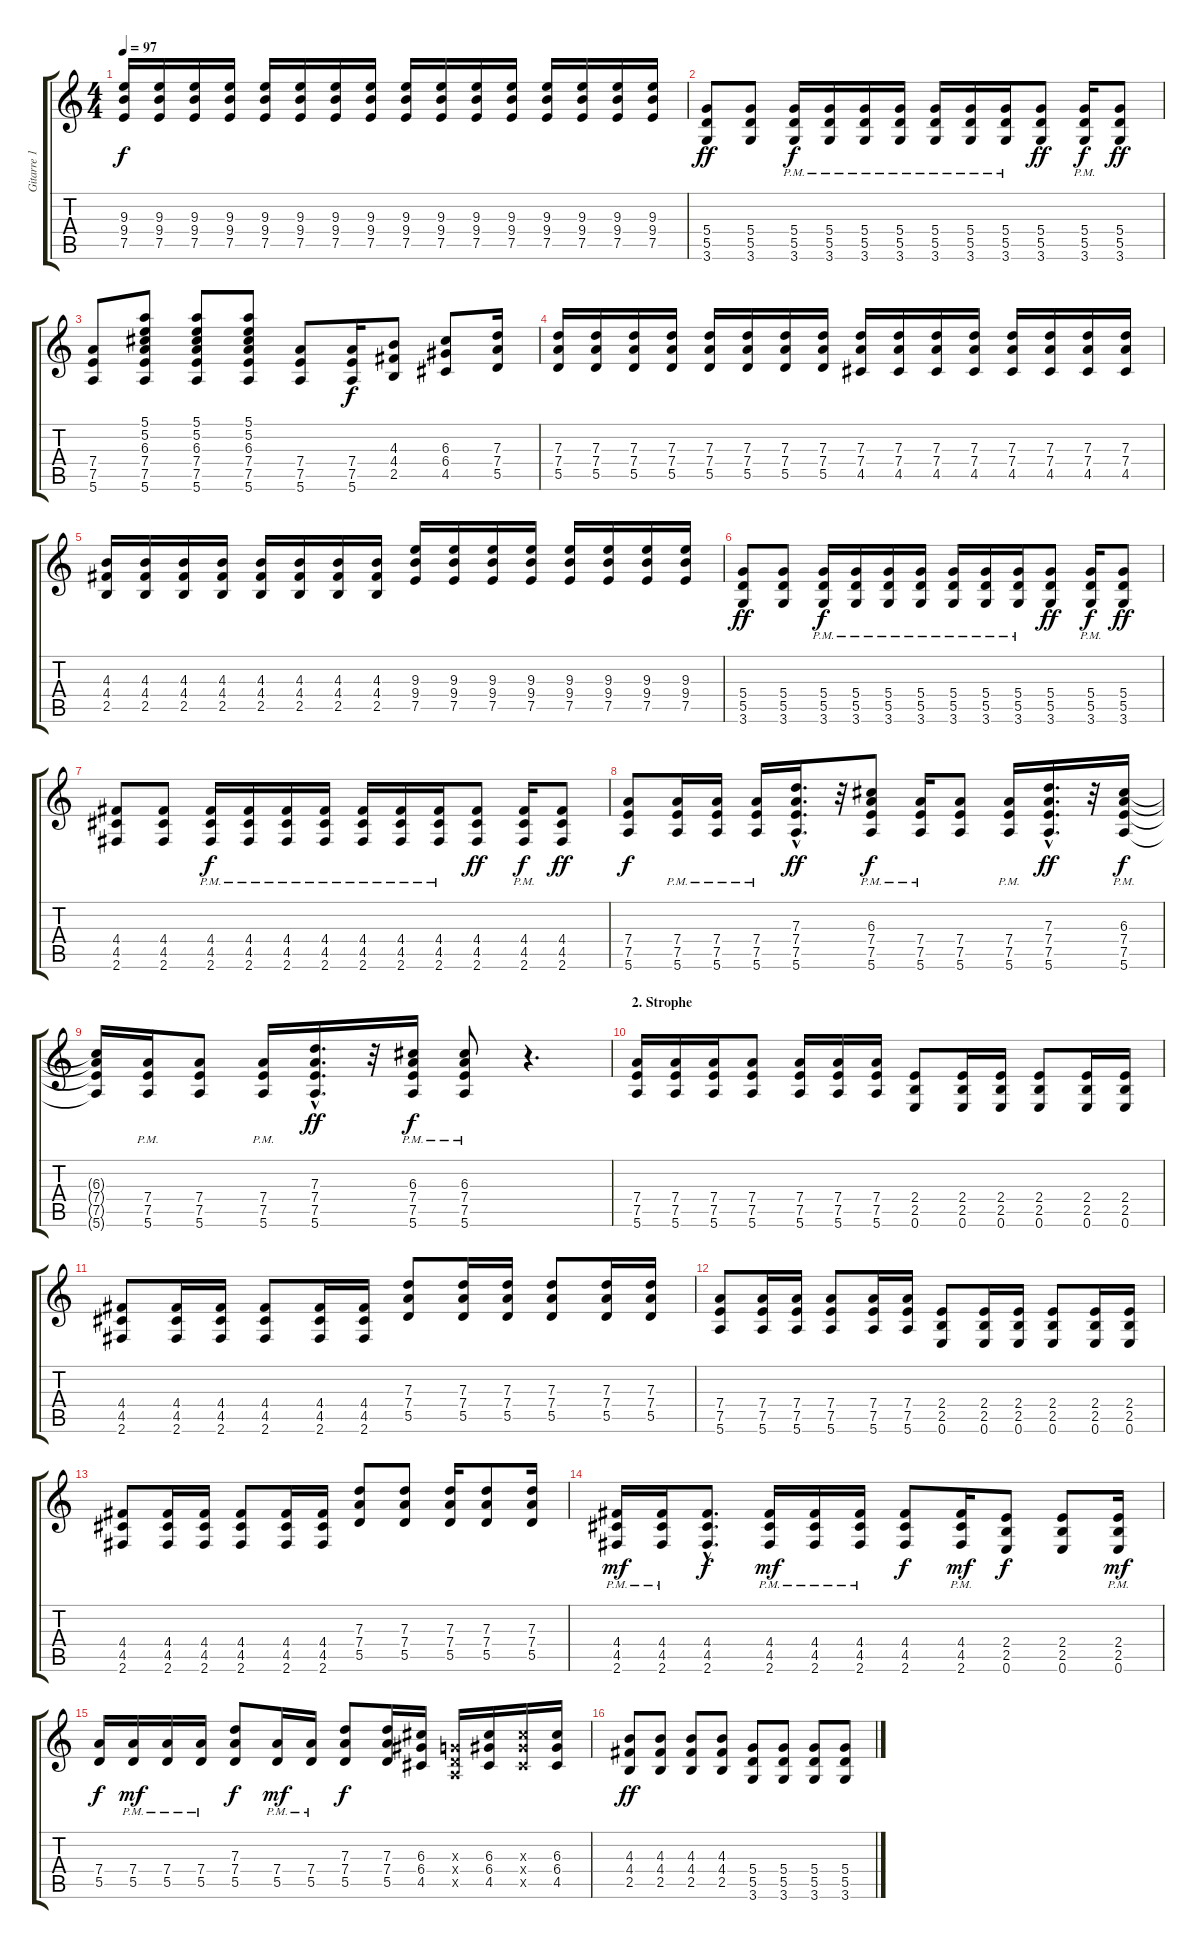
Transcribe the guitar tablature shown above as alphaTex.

\track ("Gitarre 1 (rythm)" "Gitarre 1 ") {instrument distortionguitar}
\staff {score tabs}
\tuning (E4 B3 G3 D3 A2 E2) {hide}
\ts (4 4)
\tempo 97
\clef g2
\ks c
(9.3 9.4 7.5).16{dy f} (9.3 9.4 7.5).16 (9.3 9.4 7.5).16 (9.3 9.4 7.5).16 (9.3 9.4 7.5).16 (9.3 9.4 7.5).16 (9.3 9.4 7.5).16 (9.3 9.4 7.5).16 (9.3 9.4 7.5).16 (9.3 9.4 7.5).16 (9.3 9.4 7.5).16 (9.3 9.4 7.5).16 (9.3 9.4 7.5).16 (9.3 9.4 7.5).16 (9.3 9.4 7.5).16 (9.3 9.4 7.5).16 |
(5.4 5.5 3.6).8{dy ff} (5.4 5.5 3.6).8 (5.4{pm} 5.5{pm} 3.6{pm}).16{dy f} (5.4{pm} 5.5{pm} 3.6{pm}).16 (5.4{pm} 5.5{pm} 3.6{pm}).16 (5.4{pm} 5.5{pm} 3.6{pm}).16 (5.4{pm} 5.5{pm} 3.6{pm}).16 (5.4{pm} 5.5{pm} 3.6{pm}).16 (5.4{pm} 5.5{pm} 3.6{pm}).16 (5.4 5.5 3.6).8{dy ff} (5.4{pm} 5.5{pm} 3.6{pm}).16{dy f} (5.4 5.5 3.6).8{dy ff} |
(7.4 7.5 5.6).8 (5.1 5.2 6.3 7.4 7.5 5.6).8 (5.1 5.2 6.3 7.4 7.5 5.6).8 (5.1 5.2 6.3 7.4 7.5 5.6).8 (7.4 7.5 5.6).8 (7.4 7.5 5.6).16{dy f} (4.3 4.4 2.5).8 (6.3 6.4 4.5).8 (7.3 7.4 5.5).16 |
(7.3 7.4 5.5).16 (7.3 7.4 5.5).16 (7.3 7.4 5.5).16 (7.3 7.4 5.5).16 (7.3 7.4 5.5).16 (7.3 7.4 5.5).16 (7.3 7.4 5.5).16 (7.3 7.4 5.5).16 (7.3 7.4 4.5).16 (7.3 7.4 4.5).16 (7.3 7.4 4.5).16 (7.3 7.4 4.5).16 (7.3 7.4 4.5).16 (7.3 7.4 4.5).16 (7.3 7.4 4.5).16 (7.3 7.4 4.5).16 |
(4.3 4.4 2.5).16 (4.3 4.4 2.5).16 (4.3 4.4 2.5).16 (4.3 4.4 2.5).16 (4.3 4.4 2.5).16 (4.3 4.4 2.5).16 (4.3 4.4 2.5).16 (4.3 4.4 2.5).16 (9.3 9.4 7.5).16 (9.3 9.4 7.5).16 (9.3 9.4 7.5).16 (9.3 9.4 7.5).16 (9.3 9.4 7.5).16 (9.3 9.4 7.5).16 (9.3 9.4 7.5).16 (9.3 9.4 7.5).16 |
(5.4 5.5 3.6).8{dy ff} (5.4 5.5 3.6).8 (5.4{pm} 5.5{pm} 3.6{pm}).16{dy f} (5.4{pm} 5.5{pm} 3.6{pm}).16 (5.4{pm} 5.5{pm} 3.6{pm}).16 (5.4{pm} 5.5{pm} 3.6{pm}).16 (5.4{pm} 5.5{pm} 3.6{pm}).16 (5.4{pm} 5.5{pm} 3.6{pm}).16 (5.4{pm} 5.5{pm} 3.6{pm}).16 (5.4 5.5 3.6).8{dy ff} (5.4{pm} 5.5{pm} 3.6{pm}).16{dy f} (5.4 5.5 3.6).8{dy ff} |
(4.4 4.5 2.6).8 (4.4 4.5 2.6).8 (4.4{pm} 4.5{pm} 2.6{pm}).16{dy f} (4.4{pm} 4.5{pm} 2.6{pm}).16 (4.4{pm} 4.5{pm} 2.6{pm}).16 (4.4{pm} 4.5{pm} 2.6{pm}).16 (4.4{pm} 4.5{pm} 2.6{pm}).16 (4.4{pm} 4.5{pm} 2.6{pm}).16 (4.4{pm} 4.5{pm} 2.6{pm}).16 (4.4 4.5 2.6).8{dy ff} (4.4{pm} 4.5{pm} 2.6{pm}).16{dy f} (4.4 4.5 2.6).8{dy ff} |
(7.4 7.5 5.6).8{dy f} (7.4{pm} 7.5{pm} 5.6{pm}).16 (7.4{pm} 7.5{pm} 5.6{pm}).16 (7.4{pm} 7.5{pm} 5.6{pm}).16 (7.3{hac} 7.4{hac} 7.5{hac} 5.6{hac}).16{d dy ff} r.32 (6.3{pm} 7.4{pm} 7.5{pm} 5.6{pm}).8{dy f} (7.4{pm} 7.5{pm} 5.6{pm}).16 (7.4 7.5 5.6).8 (7.4{pm} 7.5{pm} 5.6{pm}).16 (7.3{hac} 7.4{hac} 7.5{hac} 5.6{hac}).16{d dy ff} r.32 (6.3{pm} 7.4{pm} 7.5{pm} 5.6{pm}).16{dy f} |
(6.3{t} 7.4{t} 7.5{t} 5.6{t}).16 (7.4{pm} 7.5{pm} 5.6{pm}).16 (7.4 7.5 5.6).8 (7.4{pm} 7.5{pm} 5.6{pm}).16 (7.3{hac} 7.4{hac} 7.5{hac} 5.6{hac}).16{d dy ff} r.32 (6.3{pm} 7.4{pm} 7.5{pm} 5.6{pm}).16{dy f} (6.3{pm} 7.4{pm} 7.5{pm} 5.6{pm}).8 r.4{d} |
\section ("" "2. Strophe")
(7.4 7.5 5.6).16 (7.4 7.5 5.6).16 (7.4 7.5 5.6).16 (7.4 7.5 5.6).8 (7.4 7.5 5.6).16 (7.4 7.5 5.6).16 (7.4 7.5 5.6).16 (2.4 2.5 0.6).8 (2.4 2.5 0.6).16 (2.4 2.5 0.6).16 (2.4 2.5 0.6).8 (2.4 2.5 0.6).16 (2.4 2.5 0.6).16 |
(4.4 4.5 2.6).8 (4.4 4.5 2.6).16 (4.4 4.5 2.6).16 (4.4 4.5 2.6).8 (4.4 4.5 2.6).16 (4.4 4.5 2.6).16 (7.3 7.4 5.5).8 (7.3 7.4 5.5).16 (7.3 7.4 5.5).16 (7.3 7.4 5.5).8 (7.3 7.4 5.5).16 (7.3 7.4 5.5).16 |
(7.4 7.5 5.6).8 (7.4 7.5 5.6).16 (7.4 7.5 5.6).16 (7.4 7.5 5.6).8 (7.4 7.5 5.6).16 (7.4 7.5 5.6).16 (2.4 2.5 0.6).8 (2.4 2.5 0.6).16 (2.4 2.5 0.6).16 (2.4 2.5 0.6).8 (2.4 2.5 0.6).16 (2.4 2.5 0.6).16 |
(4.4 4.5 2.6).8 (4.4 4.5 2.6).16 (4.4 4.5 2.6).16 (4.4 4.5 2.6).8 (4.4 4.5 2.6).16 (4.4 4.5 2.6).16 (7.3 7.4 5.5).8 (7.3 7.4 5.5).8 (7.3 7.4 5.5).16 (7.3 7.4 5.5).8 (7.3 7.4 5.5).16 |
(4.4{pm} 4.5{pm} 2.6{pm}).16{dy mf} (4.4{pm} 4.5{pm} 2.6{pm}).16 (4.4{hac} 4.5{hac} 2.6{hac}).8{d dy f} (4.4{pm} 4.5{pm} 2.6{pm}).16{dy mf} (4.4{pm} 4.5{pm} 2.6{pm}).16 (4.4{pm} 4.5{pm} 2.6{pm}).16 (4.4 4.5 2.6).8{dy f} (4.4{pm} 4.5{pm} 2.6{pm}).16{dy mf} (2.4 2.5 0.6).8{dy f} (2.4 2.5 0.6).8 (2.4{pm} 2.5{pm} 0.6{pm}).16{dy mf} |
(7.4 5.5).16{dy f} (7.4{pm} 5.5{pm}).16{dy mf} (7.4{pm} 5.5{pm}).16 (7.4{pm} 5.5{pm}).16 (7.3 7.4 5.5).8{dy f} (7.4{pm} 5.5{pm}).16{dy mf} (7.4{pm} 5.5{pm}).16 (7.3 7.4 5.5).8{dy f} (7.3 7.4 5.5).16 (6.3 6.4 4.5).16 (0.3{x} 0.4{x} 0.5{x}).16 (6.3 6.4 4.5).16 (6.3{x} 6.4{x} 4.5{x}).16 (6.3 6.4 4.5).16 |
(4.3 4.4 2.5).8{dy ff} (4.3 4.4 2.5).8 (4.3 4.4 2.5).8 (4.3 4.4 2.5).8 (5.4 5.5 3.6).8 (5.4 5.5 3.6).8 (5.4 5.5 3.6).8 (5.4 5.5 3.6).8
